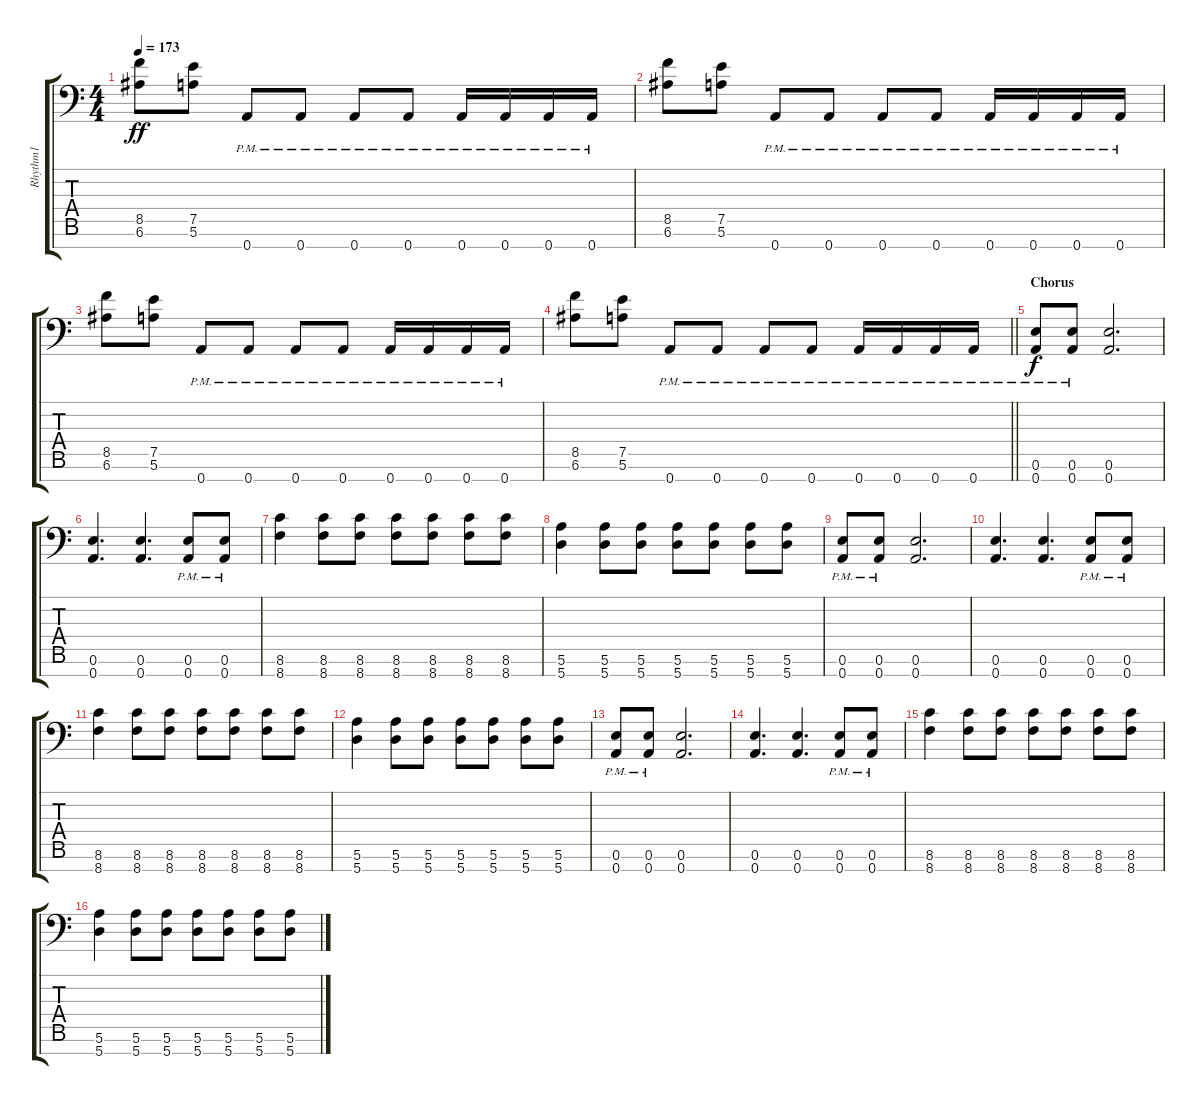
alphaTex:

\track ("Rhythm1" "Rhythm1") {instrument distortionguitar}
\staff {score tabs}
\tuning (E4 B3 G3 D3 A2 E2 A1) {hide}
\ts (4 4)
\tempo 173
\clef f4
\ks c
(8.5 6.6).8{dy ff} (7.5 5.6).8 0.7{pm}.8 0.7{pm}.8 0.7{pm}.8 0.7{pm}.8 0.7{pm}.16 0.7{pm}.16 0.7{pm}.16 0.7{pm}.16 |
(8.5 6.6).8 (7.5 5.6).8 0.7{pm}.8 0.7{pm}.8 0.7{pm}.8 0.7{pm}.8 0.7{pm}.16 0.7{pm}.16 0.7{pm}.16 0.7{pm}.16 |
(8.5 6.6).8 (7.5 5.6).8 0.7{pm}.8 0.7{pm}.8 0.7{pm}.8 0.7{pm}.8 0.7{pm}.16 0.7{pm}.16 0.7{pm}.16 0.7{pm}.16 |
\barLineRight lightlight
(8.5 6.6).8 (7.5 5.6).8 0.7{pm}.8 0.7{pm}.8 0.7{pm}.8 0.7{pm}.8 0.7{pm}.16 0.7{pm}.16 0.7{pm}.16 0.7{pm}.16 |
\section ("" "Chorus")
(0.6{pm} 0.7{pm}).8{dy f} (0.6{pm} 0.7{pm}).8 (0.6 0.7).2{d} |
(0.6 0.7).4{d} (0.6 0.7).4{d} (0.6{pm} 0.7{pm}).8 (0.6{pm} 0.7{pm}).8 |
(8.6 8.7).4 (8.6 8.7).8 (8.6 8.7).8 (8.6 8.7).8 (8.6 8.7).8 (8.6 8.7).8 (8.6 8.7).8 |
(5.6 5.7).4 (5.6 5.7).8 (5.6 5.7).8 (5.6 5.7).8 (5.6 5.7).8 (5.6 5.7).8 (5.6 5.7).8 |
(0.6{pm} 0.7{pm}).8 (0.6{pm} 0.7{pm}).8 (0.6 0.7).2{d} |
(0.6 0.7).4{d} (0.6 0.7).4{d} (0.6{pm} 0.7{pm}).8 (0.6{pm} 0.7{pm}).8 |
(8.6 8.7).4 (8.6 8.7).8 (8.6 8.7).8 (8.6 8.7).8 (8.6 8.7).8 (8.6 8.7).8 (8.6 8.7).8 |
(5.6 5.7).4 (5.6 5.7).8 (5.6 5.7).8 (5.6 5.7).8 (5.6 5.7).8 (5.6 5.7).8 (5.6 5.7).8 |
(0.6{pm} 0.7{pm}).8 (0.6{pm} 0.7{pm}).8 (0.6 0.7).2{d} |
(0.6 0.7).4{d} (0.6 0.7).4{d} (0.6{pm} 0.7{pm}).8 (0.6{pm} 0.7{pm}).8 |
(8.6 8.7).4 (8.6 8.7).8 (8.6 8.7).8 (8.6 8.7).8 (8.6 8.7).8 (8.6 8.7).8 (8.6 8.7).8 |
(5.6 5.7).4 (5.6 5.7).8 (5.6 5.7).8 (5.6 5.7).8 (5.6 5.7).8 (5.6 5.7).8 (5.6 5.7).8
